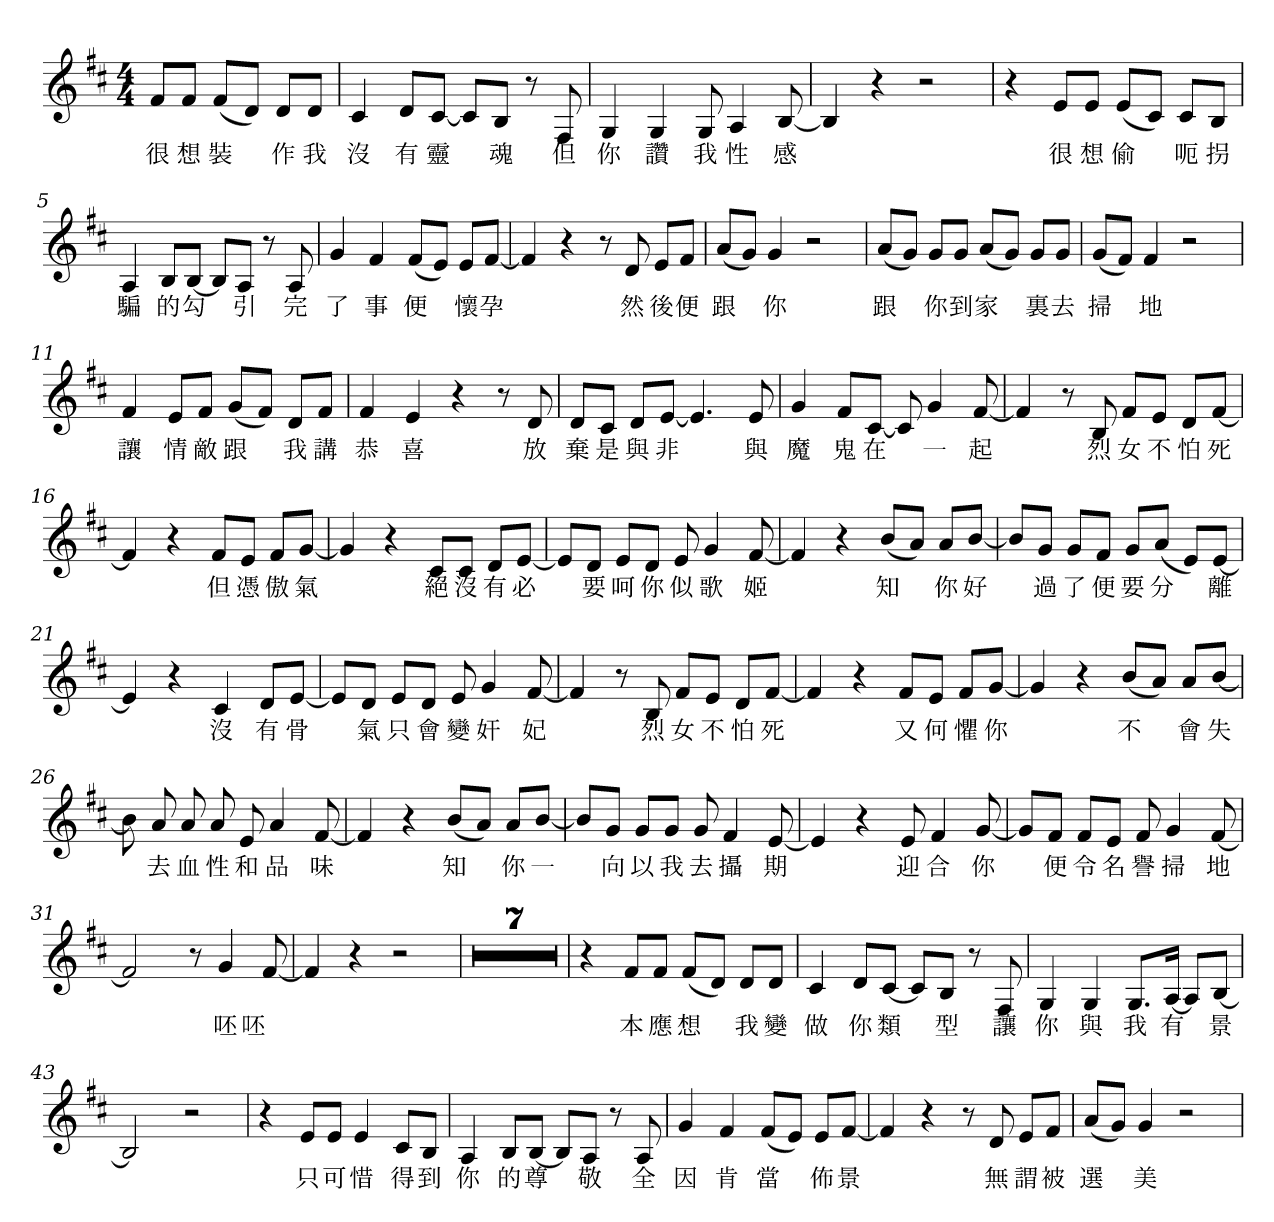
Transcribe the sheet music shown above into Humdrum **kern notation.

**kern	**text
*part1	*part1
*staff1	*staff1
*clefG2	*
*k[f#c#]	*
*D:	*
*M4/4	*
*MM124	*
=	=
8f#L	很
8f#J	想
(8f#L	裝
8dJ)	.
8dL	作
8dJ	我
=1	=1
4c#	沒
8dL	有
[8c#J	靈
8c#L]	.
8BJ	魂
8r	.
8F#	但
=2	=2
4G	你
4G	讚
8G	我
4A	性
[8B	感
=3	=3
4B]	.
4r	.
2r	.
=4	=4
4r	.
8eL	很
8eJ	想
(8eL	偷
8c#J)	.
8c#L	呃
8BJ	拐
=5	=5
4A	騙
8BL	的
[8BJ	勾
8BL]	.
8AJ	引
8r	.
8A	完
=6	=6
4g	了
4f#	事
(8f#L	便
8eJ)	.
8eL	懷
[8f#J	孕
=7	=7
4f#]	.
4r	.
8r	.
8d	然
8eL	後
8f#J	便
=8	=8
(8aL	跟
8gJ)	.
4g	你
2r	.
=9	=9
(8aL	跟
8gJ)	.
8gL	你
8gJ	到
(8aL	家
8gJ)	.
8gL	裏
8gJ	去
=10	=10
(8gL	掃
8f#J)	.
4f#	地
2r	.
=11	=11
4f#	讓
8eL	情
8f#J	敵
(8gL	跟
8f#J)	.
8dL	我
8f#J	講
=12	=12
4f#	恭
4e	喜
4r	.
8r	.
8d	放
=13	=13
8dL	棄
8c#J	是
8dL	與
[8eJ	非
4.e]	.
8e	與
=14	=14
4g	魔
8f#L	鬼
[8c#J	在
8c#]	.
4g	一
[8f#	起
=15	=15
4f#]	.
8r	.
8B	烈
8f#L	女
8eJ	不
8dL	怕
[8f#J	死
=16	=16
4f#]	.
4r	.
8f#L	但
8eJ	憑
8f#L	傲
[8gJ	氣
=17	=17
4g]	.
4r	.
8c#L	絕
8c#J	沒
8dL	有
[8eJ	必
=18	=18
8eL]	.
8dJ	要
8eL	呵
8dJ	你
8e	似
4g	歌
[8f#	姬
=19	=19
4f#]	.
4r	.
(8bL	知
8aJ)	.
8aL	你
[8bJ	好
=20	=20
8bL]	.
8gJ	過
8gL	了
8f#J	便
8gL	要
(8aJ	分
8eL)	.
[8eJ	離
=21	=21
4e]	.
4r	.
4c#	沒
8dL	有
[8eJ	骨
=22	=22
8eL]	.
8dJ	氣
8eL	只
8dJ	會
8e	變
4g	奸
[8f#	妃
=23	=23
4f#]	.
8r	.
8B	烈
8f#L	女
8eJ	不
8dL	怕
[8f#J	死
=24	=24
4f#]	.
4r	.
8f#L	又
8eJ	何
8f#L	懼
[8gJ	你
=25	=25
4g]	.
4r	.
(8bL	不
8aJ)	.
8aL	會
[8bJ	失
=26	=26
8b]	.
8a	去
8a	血
8a	性
8e	和
4a	品
[8f#	味
=27	=27
4f#]	.
4r	.
(8bL	知
8aJ)	.
8aL	你
[8bJ	一
=28	=28
8bL]	.
8gJ	向
8gL	以
8gJ	我
8g	去
4f#	攝
[8e	期
=29	=29
4e]	.
4r	.
8e	迎
4f#	合
[8g	你
=30	=30
8gL]	.
8f#J	便
8f#L	令
8eJ	名
8f#	譽
4g	掃
[8f#	地
=31	=31
2f#]	.
8r	.
4g	呸
[8f#	呸
=32	=32
4f#]	.
4r	.
2r	.
=33	=33
1r	.
=34	=34
1r	.
=35	=35
1r	.
=36	=36
1r	.
=37	=37
1r	.
=38	=38
1r	.
=39	=39
1r	.
=40	=40
4r	.
8f#L	本
8f#J	應
(8f#L	想
8dJ)	.
8dL	我
8dJ	變
=41	=41
4c#	做
8dL	你
[8c#J	類
8c#L]	.
8BJ	型
8r	.
8F#	讓
=42	=42
4G	你
4G	與
8.GL	我
[16AJk	有
8AL]	.
[8BJ	景
=43	=43
2B]	.
2r	.
=44	=44
4r	.
8eL	只
8eJ	可
4e	惜
8c#L	得
8BJ	到
=45	=45
4A	你
8BL	的
[8BJ	尊
8BL]	.
8AJ	敬
8r	.
8A	全
=46	=46
4g	因
4f#	肯
(8f#L	當
8eJ)	.
8eL	佈
[8f#J	景
=47	=47
4f#]	.
4r	.
8r	.
8d	無
8eL	謂
8f#J	被
=48	=48
(8aL	選
8gJ)	.
4g	美
2r	.
=	=
*-	*-
